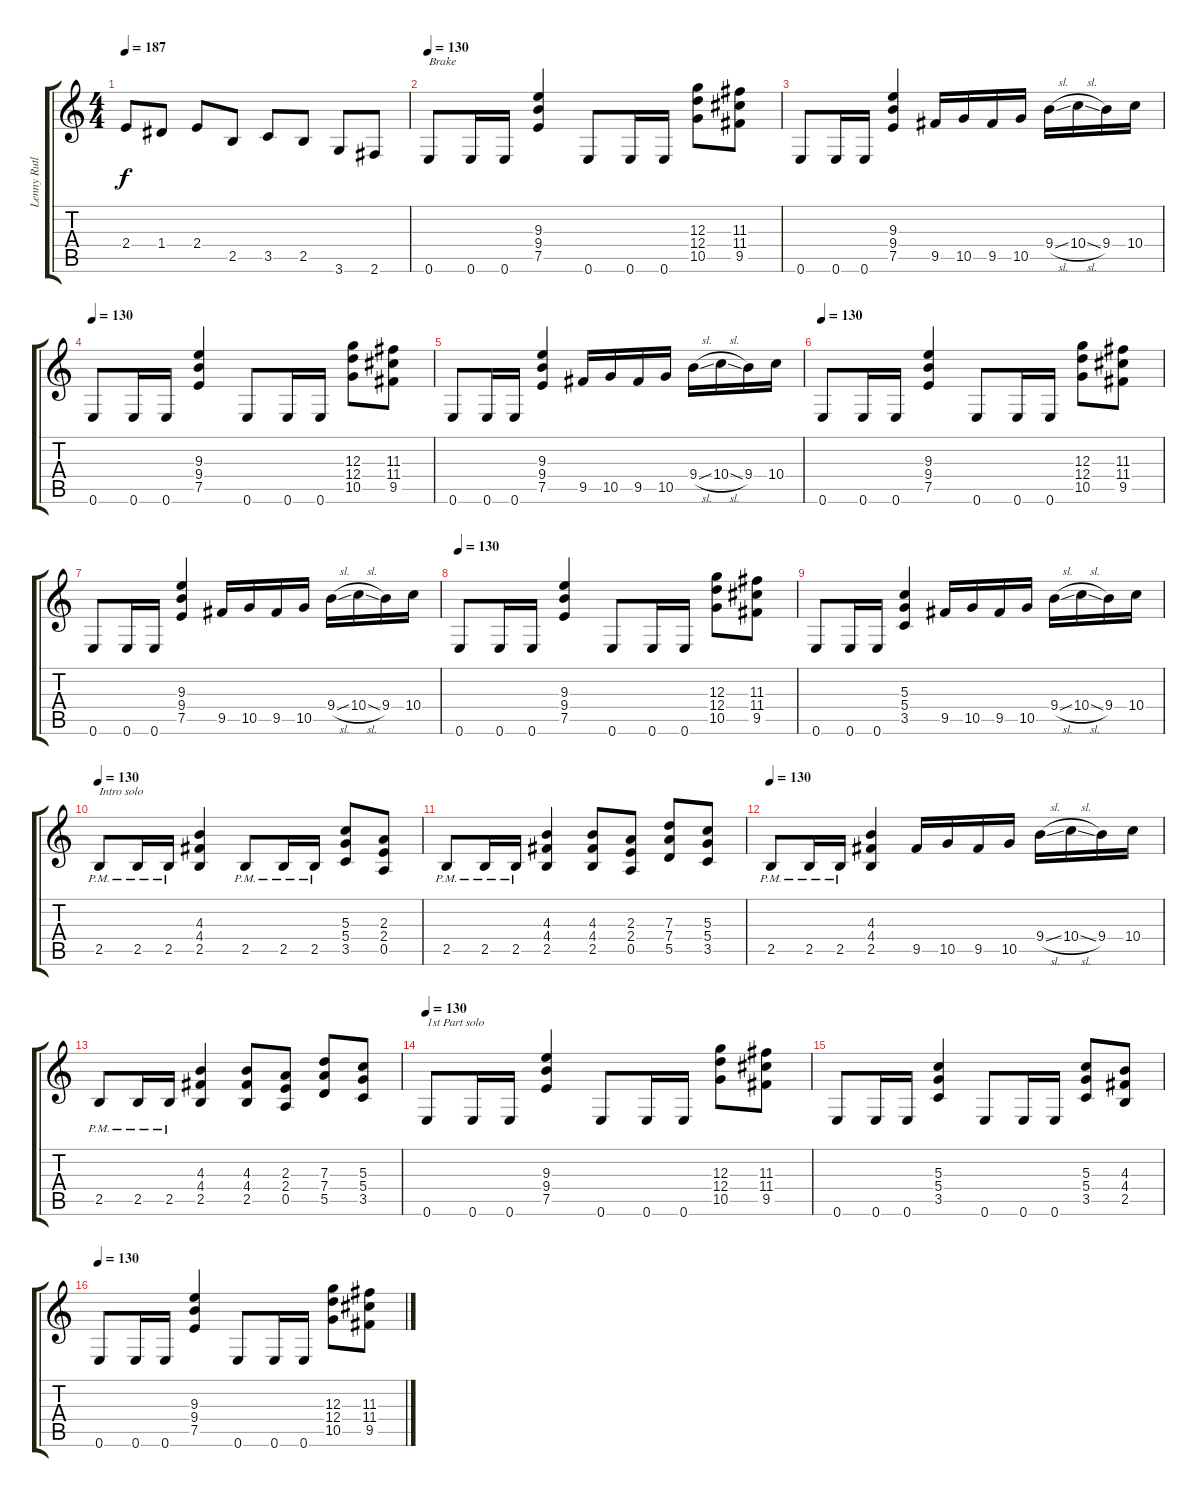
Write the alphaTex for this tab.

\track ("Lenny Rutledge" "Lenny Rutl") {instrument distortionguitar}
\staff {score tabs}
\tuning (E4 B3 G3 D3 A2 E2) {hide}
\ts (4 4)
\tempo 187
\clef g2
\ks c
2.4.8{dy f} 1.4.8 2.4.8 2.5.8 3.5.8 2.5.8 3.6.8 2.6.8 |
\tempo 130
0.6.8{txt "Brake"} 0.6.16 0.6.16 (9.3 9.4 7.5).4 0.6.8 0.6.16 0.6.16 (12.3 12.4 10.5).8 (11.3 11.4 9.5).8 |
0.6.8 0.6.16 0.6.16 (9.3 9.4 7.5).4 9.5.16 10.5.16 9.5.16 10.5.16 9.4{sl}.16 10.4{sl}.16 9.4.16 10.4.16 |
\tempo 130
0.6.8 0.6.16 0.6.16 (9.3 9.4 7.5).4 0.6.8 0.6.16 0.6.16 (12.3 12.4 10.5).8 (11.3 11.4 9.5).8 |
0.6.8 0.6.16 0.6.16 (9.3 9.4 7.5).4 9.5.16 10.5.16 9.5.16 10.5.16 9.4{sl}.16 10.4{sl}.16 9.4.16 10.4.16 |
\tempo 130
0.6.8 0.6.16 0.6.16 (9.3 9.4 7.5).4 0.6.8 0.6.16 0.6.16 (12.3 12.4 10.5).8 (11.3 11.4 9.5).8 |
0.6.8 0.6.16 0.6.16 (9.3 9.4 7.5).4 9.5.16 10.5.16 9.5.16 10.5.16 9.4{sl}.16 10.4{sl}.16 9.4.16 10.4.16 |
\tempo 130
0.6.8 0.6.16 0.6.16 (9.3 9.4 7.5).4 0.6.8 0.6.16 0.6.16 (12.3 12.4 10.5).8 (11.3 11.4 9.5).8 |
0.6.8 0.6.16 0.6.16 (5.3 5.4 3.5).4 9.5.16 10.5.16 9.5.16 10.5.16 9.4{sl}.16 10.4{sl}.16 9.4.16 10.4.16 |
\tempo 130
2.5{pm}.8{txt "Intro solo"} 2.5{pm}.16 2.5{pm}.16 (4.3 4.4 2.5).4 2.5{pm}.8 2.5{pm}.16 2.5{pm}.16 (5.3 5.4 3.5).8 (2.3 2.4 0.5).8 |
2.5{pm}.8 2.5{pm}.16 2.5{pm}.16 (4.3 4.4 2.5).4 (4.3 4.4 2.5).8 (2.3 2.4 0.5).8 (7.3 7.4 5.5).8 (5.3 5.4 3.5).8 |
\tempo 130
2.5{pm}.8 2.5{pm}.16 2.5{pm}.16 (4.3 4.4 2.5).4 9.5.16 10.5.16 9.5.16 10.5.16 9.4{sl}.16 10.4{sl}.16 9.4.16 10.4.16 |
2.5{pm}.8 2.5{pm}.16 2.5{pm}.16 (4.3 4.4 2.5).4 (4.3 4.4 2.5).8 (2.3 2.4 0.5).8 (7.3 7.4 5.5).8 (5.3 5.4 3.5).8 |
\tempo 130
0.6.8{txt "1st Part solo"} 0.6.16 0.6.16 (9.3 9.4 7.5).4 0.6.8 0.6.16 0.6.16 (12.3 12.4 10.5).8 (11.3 11.4 9.5).8 |
0.6.8 0.6.16 0.6.16 (5.3 5.4 3.5).4 0.6.8 0.6.16 0.6.16 (5.3 5.4 3.5).8 (4.3 4.4 2.5).8 |
\tempo 130
0.6.8 0.6.16 0.6.16 (9.3 9.4 7.5).4 0.6.8 0.6.16 0.6.16 (12.3 12.4 10.5).8 (11.3 11.4 9.5).8
